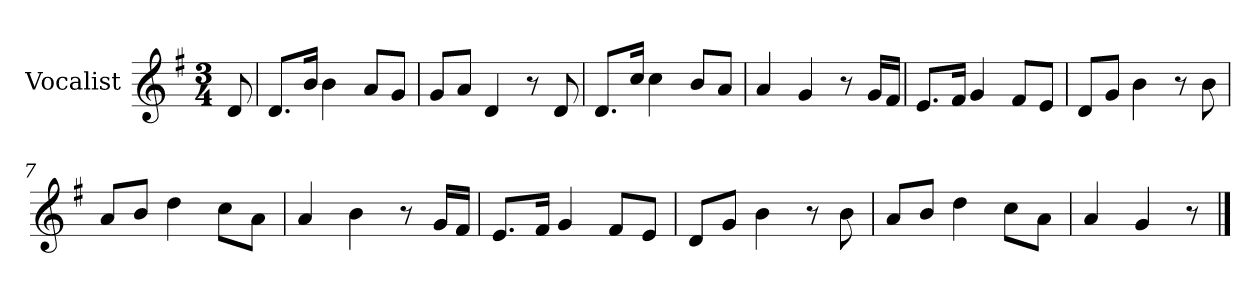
**kern
*part1
*staff1
*I"Vocalist
*k[f#]
*G:
*M3/4
=
8d
=1
8.dL
16bJk
4b
8aL
8gJ
=2
8gL
8aJ
4d
8r
8d
=3
8.dL
16ccJk
4cc
8bL
8aJ
=4
4a
4g
8r
16gLL
16f#JJ
=5
8.eL
16f#Jk
4g
8f#L
8eJ
=6
8dL
8gJ
4b
8r
8b
=7
8aL
8bJ
4dd
8ccL
8aJ
=8
4a
4b
8r
16gLL
16f#JJ
=9
8.eL
16f#Jk
4g
8f#L
8eJ
=10
8dL
8gJ
4b
8r
8b
=11
8aL
8bJ
4dd
8ccL
8aJ
=12
4a
4g
8r
==
*-
